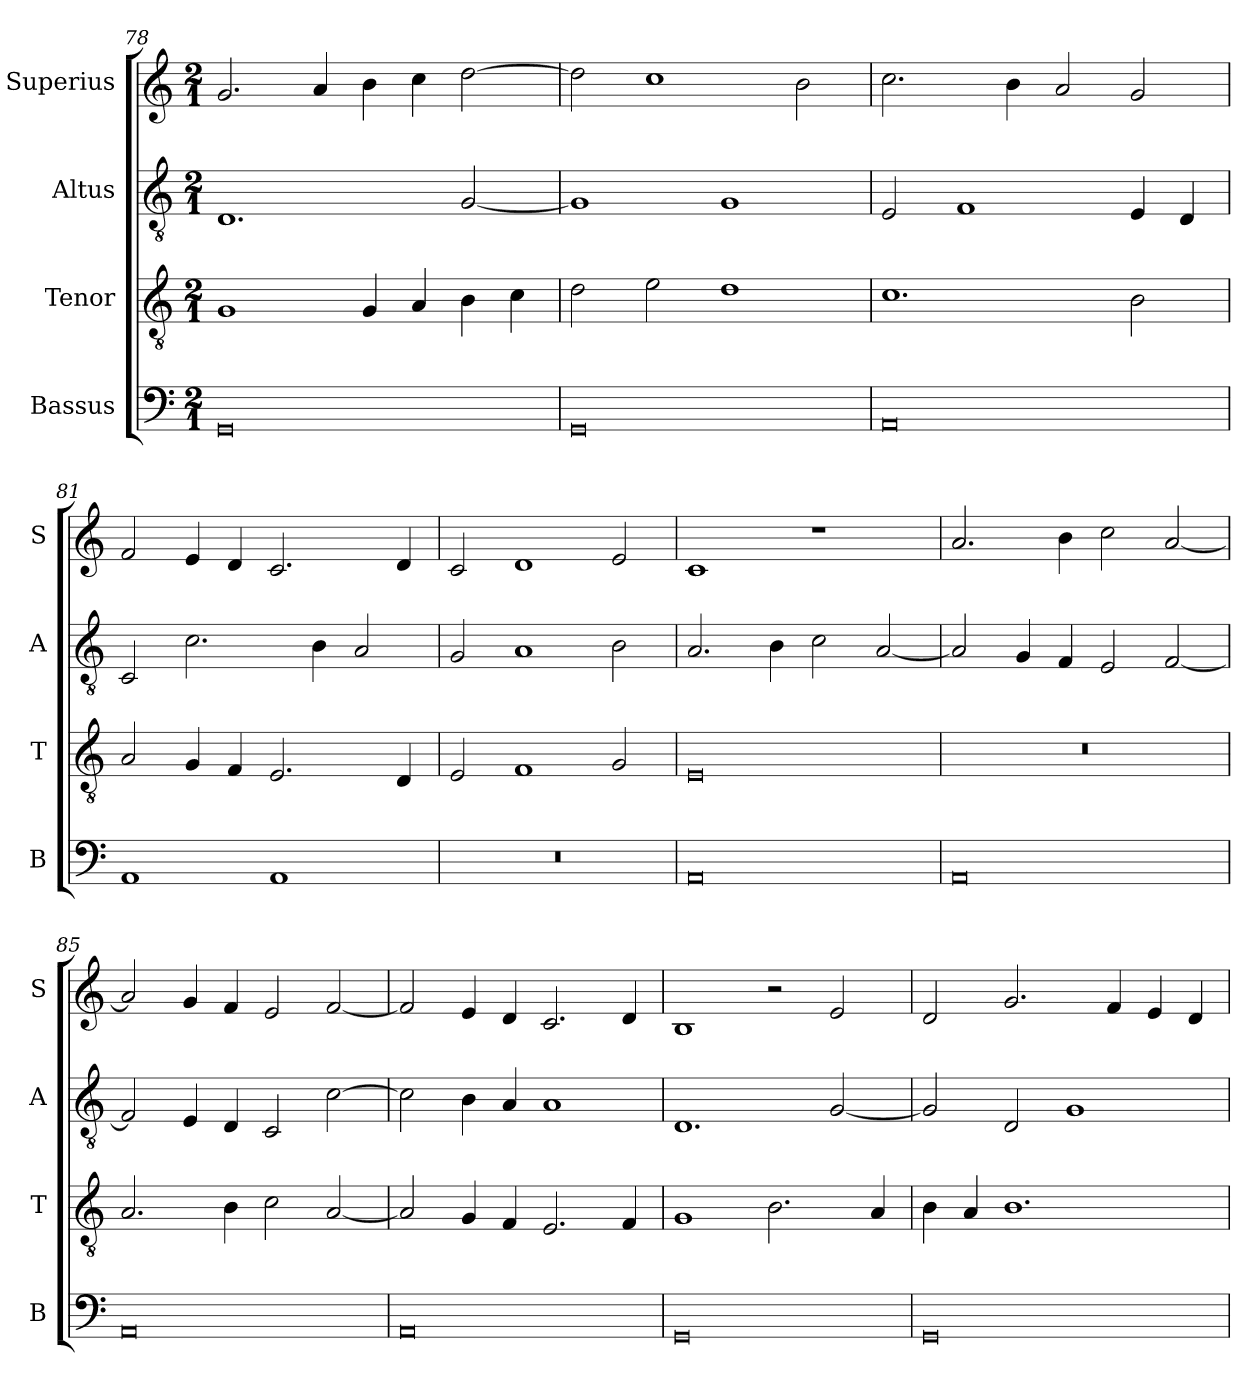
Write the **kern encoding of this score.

**kern	**kern	**kern	**kern
*part4	*part3	*part2	*part1
*staff4	*staff3	*staff2	*staff1
*I"Bassus	*I"Tenor	*I"Altus	*I"Superius
*I'B	*I'T	*I'A	*I'S
*clefF4	*clefGv2	*clefGv2	*clefG2
*k[]	*k[]	*k[]	*k[]
*M2/1	*M2/1	*M2/1	*M2/1
=78	=78	=78	=78
0GG	1G	1.D	2.g/
.	.	.	4a/
.	4G/	.	4b\
.	4A/	.	4cc\
.	4B\	[2G/	[2dd\
.	4c\	.	.
=79	=79	=79	=79
0GG	2d\	1G]	2dd\]
.	2e\	.	1cc
.	1d	1G	.
.	.	.	2b\
=80	=80	=80	=80
0AA	1.c	2E/	2.cc\
.	.	1F	.
.	.	.	4b\
.	.	.	2a/
.	2B\	4E/	2g/
.	.	4D/	.
=81	=81	=81	=81
1AA	2A/	2C/	2f/
.	4G/	2.c\	4e/
.	4F/	.	4d/
1AA	2.E/	.	2.c/
.	.	4B\	.
.	.	2A/	.
.	4D/	.	4d/
=82	=82	=82	=82
0r	2E/	2G/	2c/
.	1F	1A	1d
.	2G/	2B\	2e/
=83	=83	=83	=83
0AA	0E	2.A/	1c
.	.	4B\	.
.	.	2c\	1r
.	.	[2A/	.
=84	=84	=84	=84
0AA	0r	2A/]	2.a/
.	.	4G/	.
.	.	4F/	4b\
.	.	2E/	2cc\
.	.	[2F/	[2a/
=85	=85	=85	=85
0AA	2.A/	2F/]	2a/]
.	.	4E/	4g/
.	4B\	4D/	4f/
.	2c\	2C/	2e/
.	[2A/	[2c\	[2f/
=86	=86	=86	=86
0AA	2A/]	2c\]	2f/]
.	4G/	4B\	4e/
.	4F/	4A/	4d/
.	2.E/	1A	2.c/
.	4F/	.	4d/
=87	=87	=87	=87
0GG	1G	1.D	1B
.	2.B\	.	2r
.	.	[2G/	2e/
.	4A/	.	.
=88	=88	=88	=88
0GG	4B\	2G/]	2d/
.	4A/	.	.
.	1.B	2D/	2.g/
.	.	1G	.
.	.	.	4f/
.	.	.	4e/
.	.	.	4d/
=	=	=	=
*-	*-	*-	*-
